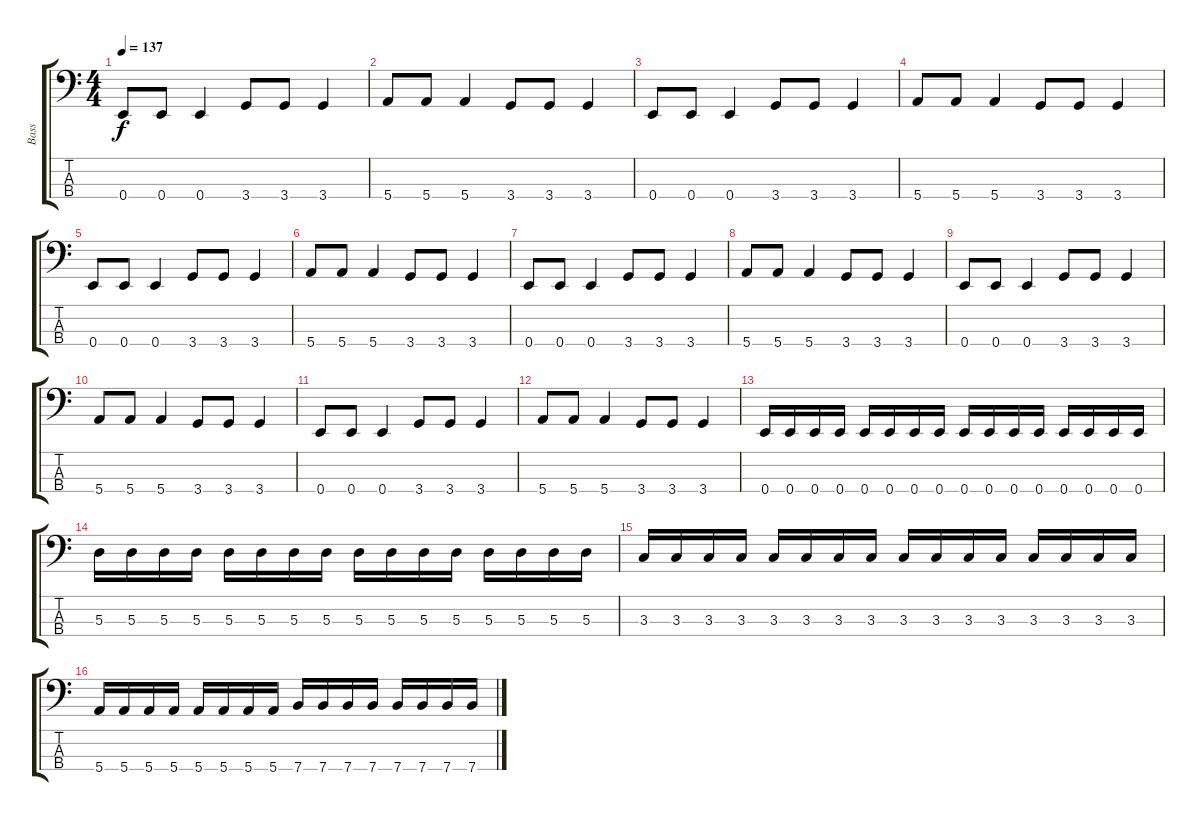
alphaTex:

\track ("Bass" "Bass") {instrument electricbassfinger}
\staff {score tabs}
\tuning (G2 D2 A1 E1) {hide}
\ts (4 4)
\tempo 137
\clef f4
\ks c
0.4.8{dy f} 0.4.8 0.4.4 3.4.8 3.4.8 3.4.4 |
5.4.8 5.4.8 5.4.4 3.4.8 3.4.8 3.4.4 |
0.4.8 0.4.8 0.4.4 3.4.8 3.4.8 3.4.4 |
5.4.8 5.4.8 5.4.4 3.4.8 3.4.8 3.4.4 |
0.4.8 0.4.8 0.4.4 3.4.8 3.4.8 3.4.4 |
5.4.8 5.4.8 5.4.4 3.4.8 3.4.8 3.4.4 |
0.4.8 0.4.8 0.4.4 3.4.8 3.4.8 3.4.4 |
5.4.8 5.4.8 5.4.4 3.4.8 3.4.8 3.4.4 |
0.4.8 0.4.8 0.4.4 3.4.8 3.4.8 3.4.4 |
5.4.8 5.4.8 5.4.4 3.4.8 3.4.8 3.4.4 |
0.4.8 0.4.8 0.4.4 3.4.8 3.4.8 3.4.4 |
5.4.8 5.4.8 5.4.4 3.4.8 3.4.8 3.4.4 |
0.4.16 0.4.16 0.4.16 0.4.16 0.4.16 0.4.16 0.4.16 0.4.16 0.4.16 0.4.16 0.4.16 0.4.16 0.4.16 0.4.16 0.4.16 0.4.16 |
5.3.16 5.3.16 5.3.16 5.3.16 5.3.16 5.3.16 5.3.16 5.3.16 5.3.16 5.3.16 5.3.16 5.3.16 5.3.16 5.3.16 5.3.16 5.3.16 |
3.3.16 3.3.16 3.3.16 3.3.16 3.3.16 3.3.16 3.3.16 3.3.16 3.3.16 3.3.16 3.3.16 3.3.16 3.3.16 3.3.16 3.3.16 3.3.16 |
5.4.16 5.4.16 5.4.16 5.4.16 5.4.16 5.4.16 5.4.16 5.4.16 7.4.16 7.4.16 7.4.16 7.4.16 7.4.16 7.4.16 7.4.16 7.4.16
